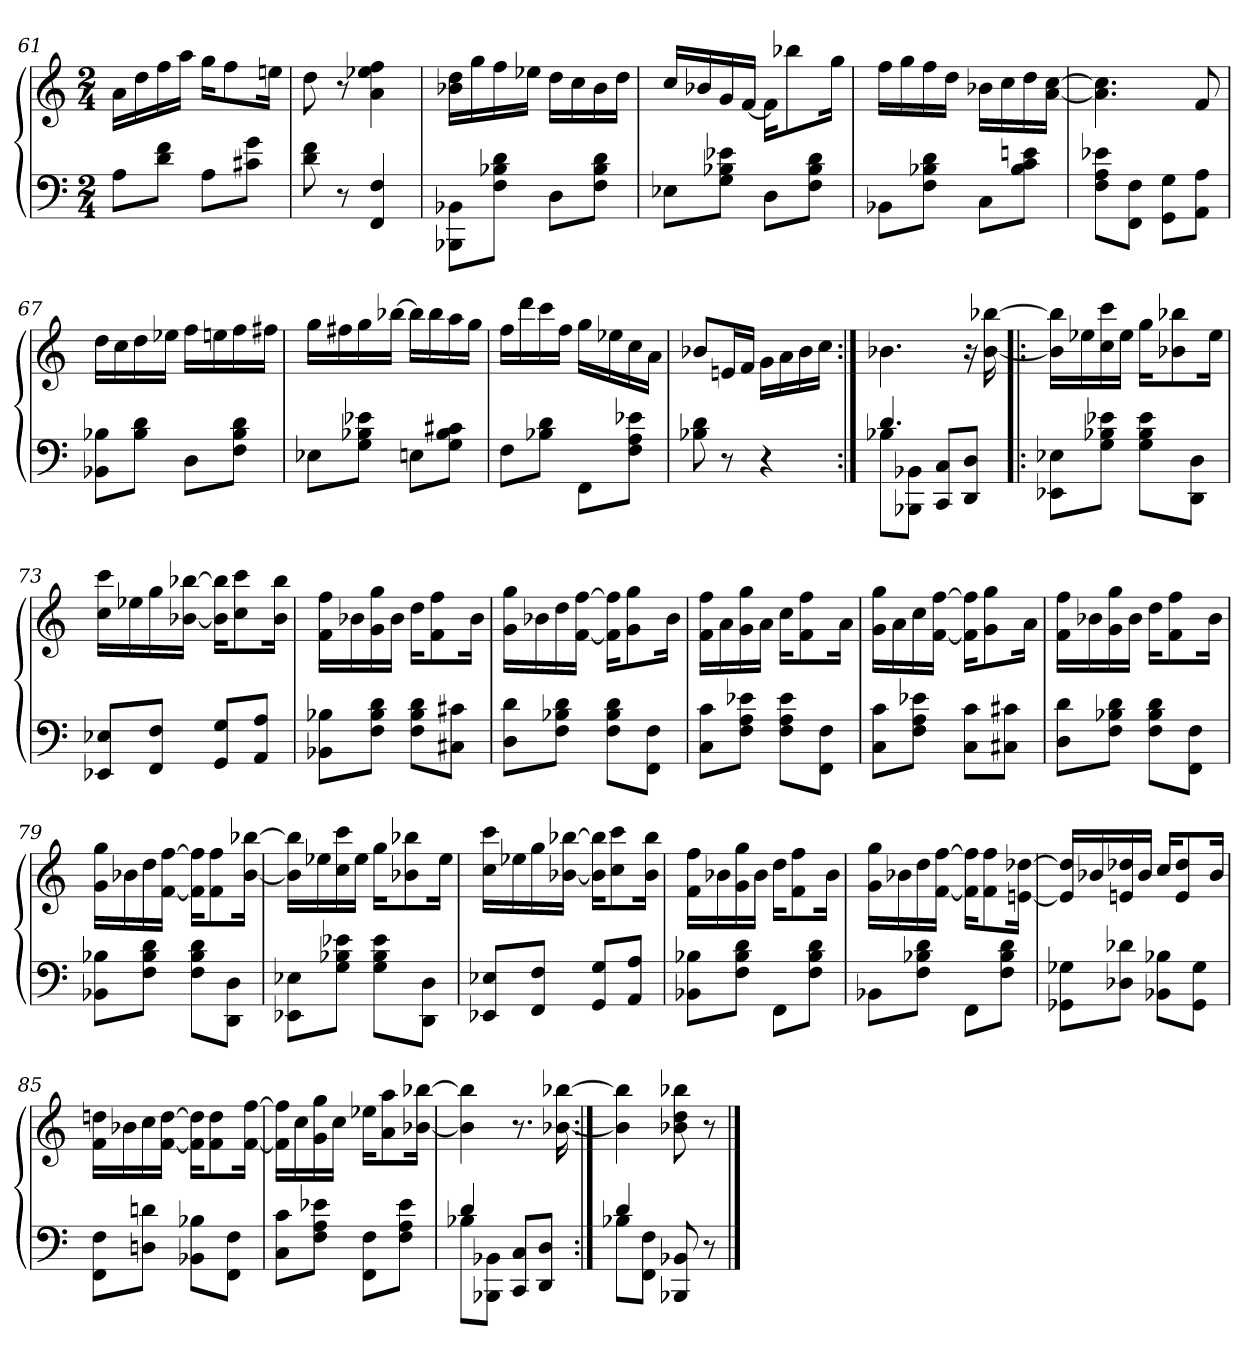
**kern	**kern
*part1	*part1
*staff2	*staff1
*clefF4	*clefG2
*M2/4	*M2/4
=61	=61
8A\L	16a\LL
.	16dd\
8d\ 8f\J	16ff\
.	16aa\JJ
8A\L	16gg\KL
.	8ff\
8c#X\ 8g\J	.
.	16een\Jk
=62	=62
8d\ 8f\	8dd\
8r	8r
4FF/ 4F/	4a\ 4ee-X\ 4ff\
!!LO:LB:g=z
=63	=63
8BBB-\ 8BB-\L	16b-\ 16dd\LL
.	16gg\
8F\ 8B-\ 8d\J	16ff\
.	16ee-\JJ
8D\L	16dd\LL
.	16cc\
8F\ 8B-\ 8d\J	16b-\
.	16dd\JJ
=64	=64
8E-\L	16cc/LL
.	16b-/
8G\ 8B-\ 8e-\J	16g/
.	[16f/JJ
8D\L	16f\KL]
.	8bb-\
8F\ 8B-\ 8d\J	.
.	16gg\Jk
=65	=65
8BB-\L	16ff\LL
.	16gg\
8F\ 8B-\ 8d\J	16ff\
.	16dd\JJ
8C\L	16b-\LL
.	16cc\
8B-\ 8c\ 8en\J	16dd\
.	[16a\ [16cc\JJ
=66	=66
8F\ 8A\ 8e-X\L	4.a]\ 4.cc]\
8FF\ 8F\J	.
8GG\ 8G\L	.
8AA\ 8A\J	8f/
!!LO:PB:g=z
=67	=67
8BB-\ 8B-\L	16dd\LL
.	16cc\
8B-\ 8d\J	16dd\
.	16ee-\JJ
8D\L	16ff\LL
.	16een\
8F\ 8B-\ 8d\J	16ff\
.	16ff#X\JJ
=68	=68
8E-\L	16gg\LL
.	16ff#X\
8G\ 8B-\ 8e-\J	16gg\
.	[16bb-\JJ
8En\L	16bb-\LL]
.	16bb-\
8G\ 8B-\ 8c#X\J	16aa\
.	16gg\JJ
=69	=69
8F\L	16ff\LL
.	16ddd\
8B-\ 8d\J	16ccc\
.	16ff\JJ
8FF\L	16gg\LL
.	16ee-\
8F\ 8A\ 8e-\J	16cc\
.	16a\JJ
=70	=70
8B-\ 8d\	8b-/L
8r	16en/L
.	16f/JJ
4r	16g\LL
.	16a\
.	16b-\
.	16cc\JJ
=71:|!	=71:|!
*^	*
4.d/	8B-\L	4.b-\
.	8BBB-\ 8BB-\J	.
.	8CC/ 8C/L	.
8ryy	8DD/ 8D/J	16r
.	.	[16b-\ [16bb-\
*v	*v	*
=72!|:	=72!|:
8EE-\ 8E-\L	16b-]\ 16bb-]\LL
.	16ee-\
8G\ 8B-\ 8e-\J	16cc\ 16ccc\
.	16ee-\JJ
8G\ 8B-\ 8e-\L	16gg\KL
.	8b-\ 8bb-\
8DD\ 8D\J	.
.	16ee-\Jk
=73	=73
8EE-/ 8E-/L	16cc\ 16ccc\LL
.	16ee-\
8FF/ 8F/J	16gg\
.	[16b-\ [16bb-\JJ
8GG/ 8G/L	16b-]\ 16bb-]\KL
.	8cc\ 8ccc\
8AA/ 8A/J	.
.	16b-\ 16bb-\Jk
=74	=74
8BB-\ 8B-\L	16f\ 16ff\LL
.	16b-\
8F\ 8B-\ 8d\J	16g\ 16gg\
.	16b-\JJ
8F\ 8B-\ 8d\L	16dd\KL
.	8f\ 8ff\
8C#X\ 8c#X\J	.
.	16b-\Jk
=75	=75
8D\ 8d\L	16g\ 16gg\LL
.	16b-\
8F\ 8B-\ 8d\J	16dd\
.	[16f\ [16ff\JJ
8F\ 8B-\ 8d\L	16f]\ 16ff]\KL
.	8g\ 8gg\
8FF\ 8F\J	.
.	16b-\Jk
!!LO:LB:g=z
=76	=76
8C\ 8c\L	16f\ 16ff\LL
.	16a\
8F\ 8A\ 8e-\J	16g\ 16gg\
.	16a\JJ
8F\ 8A\ 8e-\L	16cc\KL
.	8f\ 8ff\
8FF\ 8F\J	.
.	16a\Jk
=77	=77
8C\ 8c\L	16g\ 16gg\LL
.	16a\
8F\ 8A\ 8e-\J	16cc\
.	[16f\ [16ff\JJ
8C\ 8c\L	16f]\ 16ff]\KL
.	8g\ 8gg\
8C#X\ 8c#X\J	.
.	16a\Jk
=78	=78
8D\ 8d\L	16f\ 16ff\LL
.	16b-\
8F\ 8B-\ 8d\J	16g\ 16gg\
.	16b-\JJ
8F\ 8B-\ 8d\L	16dd\KL
.	8f\ 8ff\
8FF\ 8F\J	.
.	16b-\Jk
=79	=79
8BB-\ 8B-\L	16g\ 16gg\LL
.	16b-\
8F\ 8B-\ 8d\J	16dd\
.	[16f\ [16ff\JJ
8F\ 8B-\ 8d\L	16f]\ 16ff]\KL
.	8f\ 8ff\
8DD\ 8D\J	.
.	[16b-\ [16bb-\Jk
!!LO:LB:g=z
=80	=80
8EE-\ 8E-\L	16b-]\ 16bb-]\LL
.	16ee-\
8G\ 8B-\ 8e-\J	16cc\ 16ccc\
.	16ee-\JJ
8G\ 8B-\ 8e-\L	16gg\KL
.	8b-\ 8bb-\
8DD\ 8D\J	.
.	16ee-\Jk
=81	=81
8EE-/ 8E-/L	16cc\ 16ccc\LL
.	16ee-\
8FF/ 8F/J	16gg\
.	[16b-\ [16bb-\JJ
8GG/ 8G/L	16b-]\ 16bb-]\KL
.	8cc\ 8ccc\
8AA/ 8A/J	.
.	16b-\ 16bb-\Jk
=82	=82
8BB-\ 8B-\L	16f\ 16ff\LL
.	16b-\
8F\ 8B-\ 8d\J	16g\ 16gg\
.	16b-\JJ
8FF\L	16dd\KL
.	8f\ 8ff\
8F\ 8B-\ 8d\J	.
.	16b-\Jk
=83	=83
8BB-\L	16g\ 16gg\LL
.	16b-\
8F\ 8B-\ 8d\J	16dd\
.	[16f\ [16ff\JJ
8FF\L	16f]\ 16ff]\KL
.	8f\ 8ff\
8F\ 8B-\ 8d\J	.
.	[16en\ [16dd-X\Jk
!!LO:LB:g=z
=84	=84
8GG-X\ 8G-X\L	16e]/ 16dd-]/LL
.	16b-/
8D-X\ 8d-X\J	16en/ 16dd-X/
.	16b-/JJ
8BB-\ 8B-\L	16cc/KL
.	8e/ 8dd-/
8GG-\ 8G-\J	.
.	16b-/Jk
=85	=85
8FF\ 8F\L	16f\ 16ddn\LL
.	16b-\
8Dn\ 8dn\J	16cc\
.	[16f\ [16dd\JJ
8BB-\ 8B-\L	16f]\ 16dd]\KL
.	8f\ 8dd\
8FF\ 8F\J	.
.	[16f\ [16ff\Jk
=86	=86
8C\ 8c\L	16f]\ 16ff]\LL
.	16cc\
8F\ 8A\ 8e-\J	16g\ 16gg\
.	16cc\JJ
8FF\ 8F\L	16ee-\KL
.	8a\ 8aa\
8F\ 8A\ 8e-\J	.
.	[16b-\ [16bb-\Jk
=87	=87
*^	*
4d/	8B-\L	4b-]\ 4bb-]\
.	8BBB-\ 8BB-\J	.
8CC/ 8C/L	4ryy	8.r
8DD/ 8D/J	.	.
.	.	[16b-\ [16bb-\
=88:|!	=88:|!	=88:|!
8B-\L	4d/	4b-]\ 4bb-]\
8FF\ 8F\J	.	.
4ryy	8BBB-/ 8BB-/	8b-\ 8dd\ 8bb-\
.	8r	8r
*v	*v	*
==	==
*-	*-
